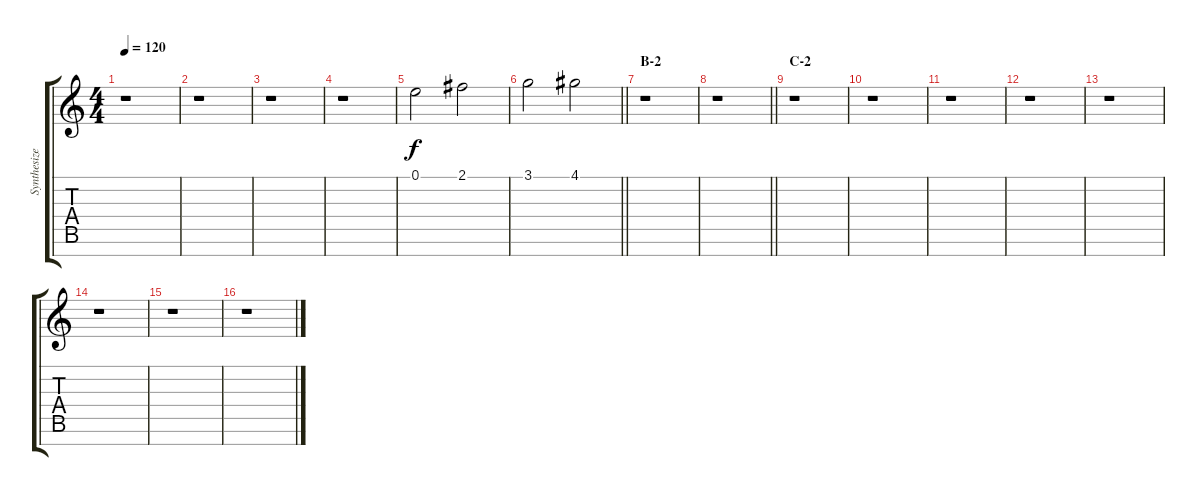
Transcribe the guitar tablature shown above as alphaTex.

\track ("Synthesizer III" "Synthesize") {instrument lead2sawtooth}
\staff {score tabs}
\tuning (E5 B4 G4 D4 A3 E3 B2) {hide}
\ts (4 4)
\tempo 120
\clef g2
\ks c
r.1{dy f} |
r.1 |
r.1 |
r.1 |
0.1.2 2.1.2 |
\barLineRight lightlight
3.1.2 4.1.2 |
\section ("" "B-2")
r.1 |
\barLineRight lightlight
r.1 |
\section ("" "C-2")
r.1 |
r.1 |
r.1 |
r.1 |
r.1 |
r.1 |
r.1 |
r.1
